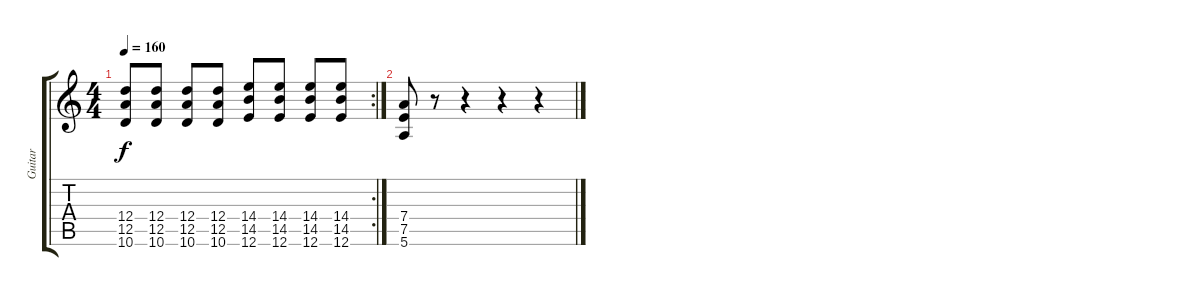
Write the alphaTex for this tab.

\track ("Guitar" "Guitar") {instrument distortionguitar}
\staff {score tabs}
\tuning (E4 B3 G3 D3 A2 E2) {hide}
\rc 2
\ts (4 4)
\tempo 160
\clef g2
\ks c
(12.4 12.5 10.6).8{dy f} (12.4 12.5 10.6).8 (12.4 12.5 10.6).8 (12.4 12.5 10.6).8 (14.4 14.5 12.6).8 (14.4 14.5 12.6).8 (14.4 14.5 12.6).8 (14.4 14.5 12.6).8 |
(7.4 7.5 5.6).8 r.8 r.4 r.4 r.4
